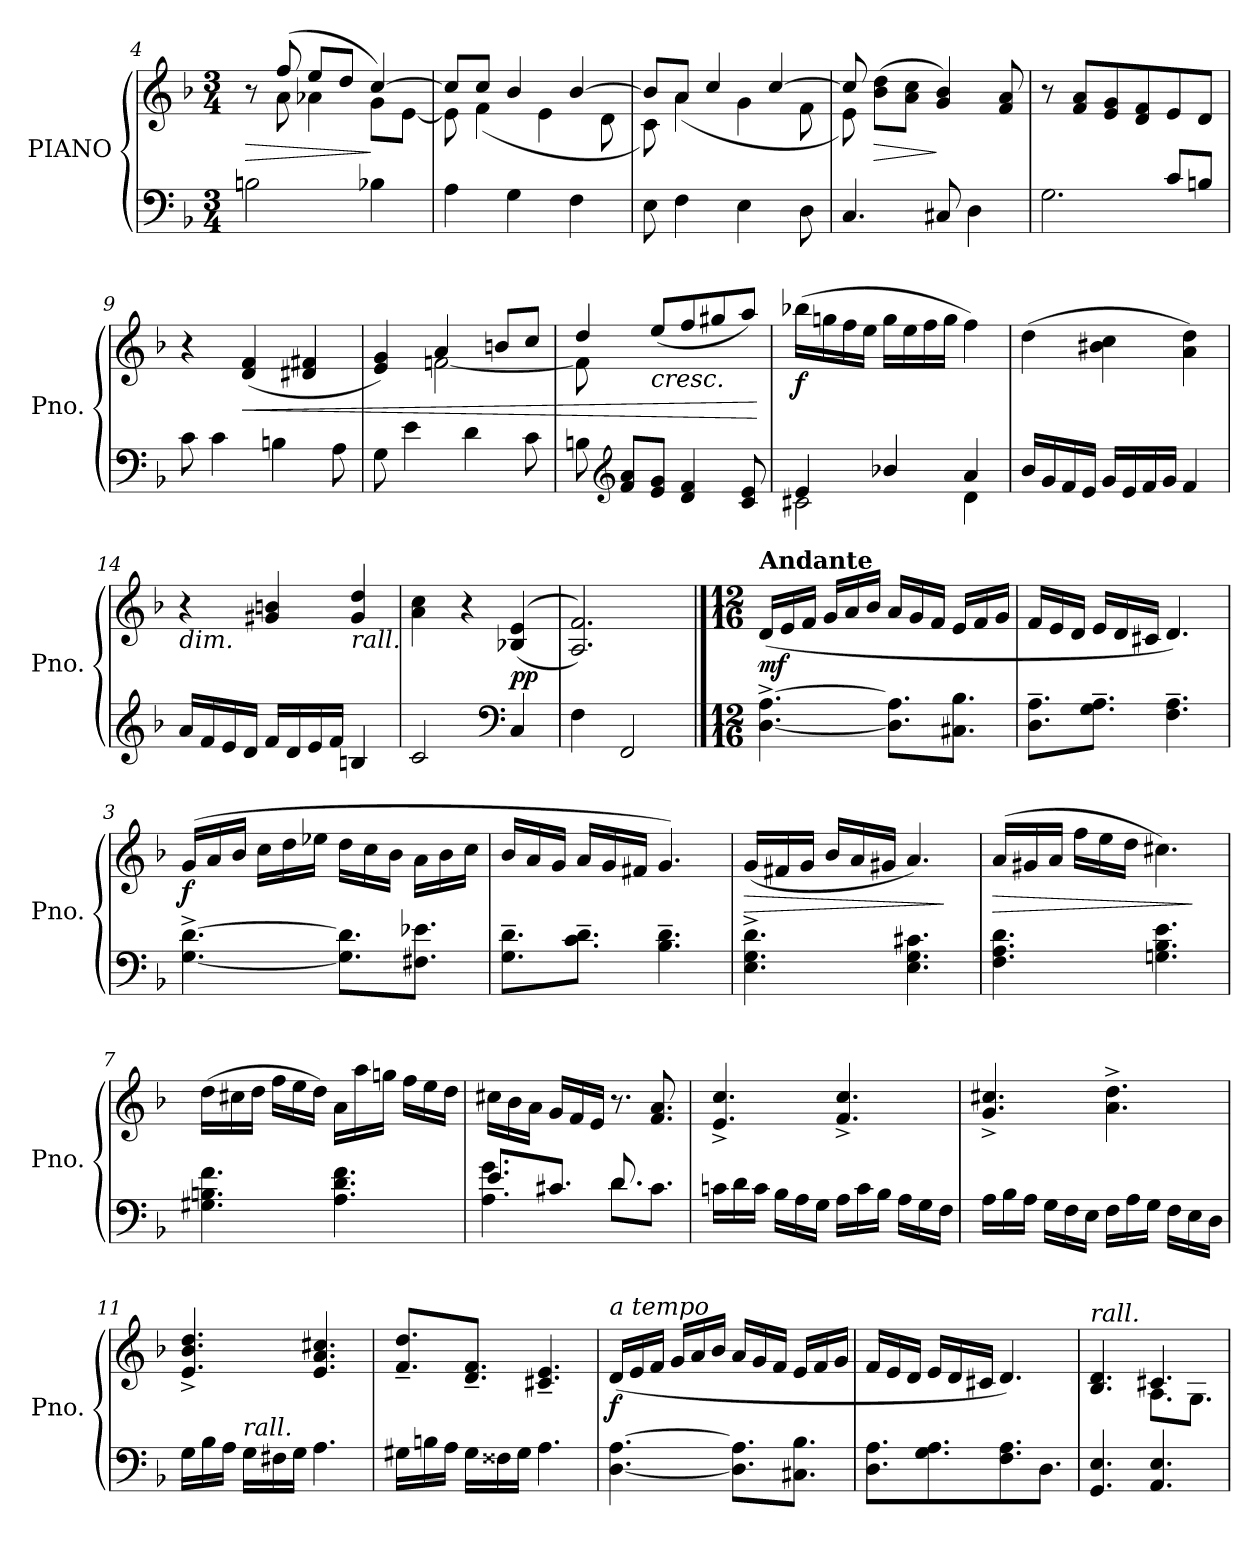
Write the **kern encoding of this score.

**kern	**kern	**dynam
*part1	*part1	*part1
*staff2	*staff1	*staff1/2
*I"PIANO	*	*
*I'Pno.	*	*
!!LO:LB:g=z
*clefF4	*clefG2	*
*k[b-]	*k[b-]	*
*M3/4	*M3/4	*
=4	=4	=4
!	!	!LO:HP:b
*	*^	*
2Bn\	8r	8ryy	>
.	(>8ff/	8a\	.
.	8ee/L	4a-X\	.
.	8dd/J	.	.
4B-X\	[4cc/)	8g\L	]
.	.	[8e\J	.
=5	=5	=5	=5
4A\	8cc/L]	8e\]	.
.	8cc/J	(<4f\	.
4G\	4b-/	.	.
.	.	4e\	.
4F\	[4b-/	.	.
.	.	8d\	.
=6	=6	=6	=6
8E\	8b-/L]	8c\)	.
4F\	8a/J	(<4a\	.
.	4cc/	.	.
4E\	.	4g\	.
.	[4cc/	.	.
8D\	.	8f\	.
!!LO:LB:g=z	!!
=7	=7	=7	=7
4.C/	8cc/]	8e\)	.
!	!	!	!LO:HP:b
.	(>8b-\ 8dd\L	8ryy	>
.	8a\ 8cc\J	2ryy	.
8C#X/	4g/ 4b-/)	.	]
4D\	.	.	.
.	8f/ 8a/	.	.
*	*v	*v	*
=8	=8	=8
*^	*	*
4ryy	2.G\	8r	.
.	.	(<8f/ 8a/L	.
4ryy	.	8e/ 8g/	.
.	.	8d/ 8f/	.
8c/L	.	8e/	.
8Bn/J	.	8d/J	.
*v	*v	*	*
=9	=9	=9
8c\)	4r	.
4c\	.	.
!	!	!LO:HP:b
.	(>4d/ 4f/	<
4Bn\	.	.
.	4d#X/ 4f#X/	.
8A\	.	.
!!LO:LB:g=z
=10	=10	=10
*	*^	*
8G\	4e/ 4g/)	4ryy	.
4e\	.	.	.
.	4a/	[2fn\	.
4d\	.	.	.
.	8bn/L	.	.
8c\	8cc/J	.	.
=11	=11	=11	=11
8Bn\	4dd/	8f\]	.
*clefG2	*	*	*
8f/ 8a/L	.	8ryy	.
!	!LO:TX:b:i:t=cresc.	!	!
8e/ 8g/J	(>8ee/L	2ryy	.
4d/ 4f/	8ff/	.	.
.	8gg#X/	.	.
8c/ 8e/	8aa/J)	.	.
*	*v	*v	*
.	.	[
=12	=12	=12
*^	*	*
!	!	!	!LO:DY:b
4e/	2c#X\	(>16bb-X\LL	f
.	.	16ggn\	.
.	.	16ff\	.
.	.	16ee\JJ	.
4b-X/	.	16gg\LL	.
.	.	16ee\	.
.	.	16ff\	.
.	.	16gg\JJ	.
4a/	4d\	4ff\)	.
*v	*v	*	*
!!LO:LB:g=z
=13	=13	=13
16b-/LL	(>4dd\	.
16g/	.	.
16f/	.	.
16e/JJ	.	.
16g/LL	4b#X\ 4cc\	.
16e/	.	.
16f/	.	.
16g/JJ	.	.
4f/	4a\ 4dd\)	.
=14	=14	=14
!	!LO:TX:b:i:t=dim.	!
16a/LL	4r	.
16f/	.	.
16e/	.	.
16d/JJ	.	.
16f/LL	4g#X/ 4bn/	.
16d/	.	.
16e/	.	.
16f/JJ	.	.
!	!LO:TX:b:i:t=rall.	!
4Bn/	4g#/ 4dd/	.
=15	=15	=15
2c/	4a\ 4cc\	.
.	4r	.
*clefF4	*	*
!	!	!LO:DY:b
4C/	(<(>4B-X/ 4e/	pp
=16	=16	=16
4F\	2.A/ 2.f/))	.
2FF/	.	.
!!LO:LB:g=z
==1	==1	==1
*M12/16	*M12/16	*
!	!LO:TX:a:B:t=Andante	!
!	!	!LO:DY:b
[4.D\^ [4.A\^	(<16d/LL	mf
.	16e/	.
.	16f/JJ	.
.	16g/LL	.
.	16a/	.
.	16b-/JJ	.
8.D\] 8.A\]L	16a/LL	.
.	16g/	.
.	16f/JJ	.
8.C#X\ 8.B-\J	16e/LL	.
.	16f/	.
.	16g/JJ	.
=2	=2	=2
8.D\~ 8.A\~L	16f/LL	.
.	16e/	.
.	16d/JJ	.
8.G\~ 8.A\~J	16e/LL	.
.	16d/	.
.	16c#X/JJ	.
4.F\~ 4.A\~	4.d/)	.
=3	=3	=3
!	!	!LO:DY:b
[4.G\^ [4.d\^	(>16g/LL	f
.	16a/	.
.	16b-/JJ	.
.	16cc\LL	.
.	16dd\	.
.	16ee-X\JJ	.
8.G\] 8.d\]L	16dd\LL	.
.	16cc\	.
.	16b-\JJ	.
8.F#X\ 8.e-X\J	16a\LL	.
.	16b-\	.
.	16cc\JJ	.
!!LO:PB:g=z
=4	=4	=4
8.G\~ 8.d\~L	16b-/LL	.
.	16a/	.
.	16g/JJ	.
8.c\~ 8.d\~J	16a/LL	.
.	16g/	.
.	16f#X/JJ	.
4.B-\~ 4.d\~	4.g/)	.
=5	=5	=5
!	!	!LO:HP:b
4.E\^ 4.G\^ 4.d\^	(<16g/LL	>
.	16f#X/	.
.	16g/JJ	.
.	16b-/LL	.
.	16a/	.
.	16g#X/JJ	.
4.E\ 4.G\ 4.c#X\	4.a/)	.
.	.	]
=6	=6	=6
!	!	!LO:HP:b
4.F\ 4.A\ 4.d\	(>16a/LL	>
.	16g#X/	.
.	16a/JJ	.
.	16ff\LL	.
.	16ee\	.
.	16dd\JJ	.
4.Gn\ 4.B-\ 4.e\	4.cc#X\)	.
.	.	]
!!LO:LB:g=z
=7	=7	=7
4.G#X\ 4.Bn\ 4.f\	(>16dd\LL	.
.	16cc#X\	.
.	16dd\JJ	.
.	16ff\LL	.
.	16ee\	.
.	16dd\JJ)	.
4.A\ 4.d\ 4.f\	(>16a\LL	.
.	16aa\	.
.	16ggn\JJ	.
.	16ff\LL	.
.	16ee\	.
.	16dd\JJ	.
=8	=8	=8
*^	*	*
8.e/L	4.A\ 4.g\	16cc#X\LL	.
.	.	16b-\	.
.	.	16a\JJ	.
8.c#X</J	.	16g/LL	.
.	.	16f</	.
.	.	16e/JJ	.
8.d/)	8.d\L	8.r	.
8.ryy	8.c#\J	8.f/ 8.a/	.
*v	*v	*	*
=9	=9	=9
16cn\LL	4.e/^ 4.cc/^	.
16d\	.	.
16c\JJ	.	.
16B-\LL	.	.
16A\	.	.
16G\JJ	.	.
16A\LL	4.f/^ 4.cc/^	.
16c\	.	.
16B-\JJ	.	.
16A\LL	.	.
16G\	.	.
16F\JJ	.	.
!!LO:LB:g=z
=10	=10	=10
16A\LL	4.g/^ 4.cc#X/^	.
16B-\	.	.
16A\JJ	.	.
16G\LL	.	.
16F\	.	.
16E\JJ	.	.
16F\LL	4.a\^ 4.dd\^	.
16A\	.	.
16G\JJ	.	.
16F\LL	.	.
16E\	.	.
16D\JJ	.	.
=11	=11	=11
16G\LL	4.e/^ 4.b-/^ 4.dd/^	.
16B-\	.	.
16A\JJ	.	.
!LO:TX:a:i:t=rall.	!	!
16G\LL	.	.
16F#X\	.	.
16G\JJ	.	.
4.A\	4.e/ 4.a/ 4.cc#X/	.
=12	=12	=12
16G#X\LL	8.f/~ 8.dd/~L	.
16Bn\	.	.
16A\JJ	.	.
16G#\LL	8.d/~ 8.f/~J	.
16F##X\	.	.
16G#\JJ	.	.
4.A\	4.c#X/~ 4.e/~	.
!!LO:LB:g=z
=13	=13	=13
!	!LO:TX:a:i:t=a tempo	!
!	!	!LO:DY:b
[4.D\ [4.A\	(<16d/LL	f
.	16e/	.
.	16f/JJ	.
.	16g/LL	.
.	16a/	.
.	16b-/JJ	.
8.D\] 8.A\]L	16a/LL	.
.	16g/	.
.	16f/JJ	.
8.C#X\ 8.B-\J	16e/LL	.
.	16f/	.
.	16g/JJ	.
=14	=14	=14
8.D\ 8.A\L	16f/LL	.
.	16e/	.
.	16d/JJ	.
8.G\ 8.A\	16e/LL	.
.	16d/	.
.	16c#X/JJ	.
8.F\ 8.A\	4.d/)	.
8.D\J	.	.
=15	=15	=15
*	*^	*
!	!LO:TX:a:i:t=rall.	!	!
4.GG/ 4.E/	4.B-/ 4.d/	4.ryy	.
4.AA/ 4.E/	4.c#X/	8.A\L	.
.	.	8.G\J	.
*	*v	*v	*
=	=	=
*-	*-	*-
